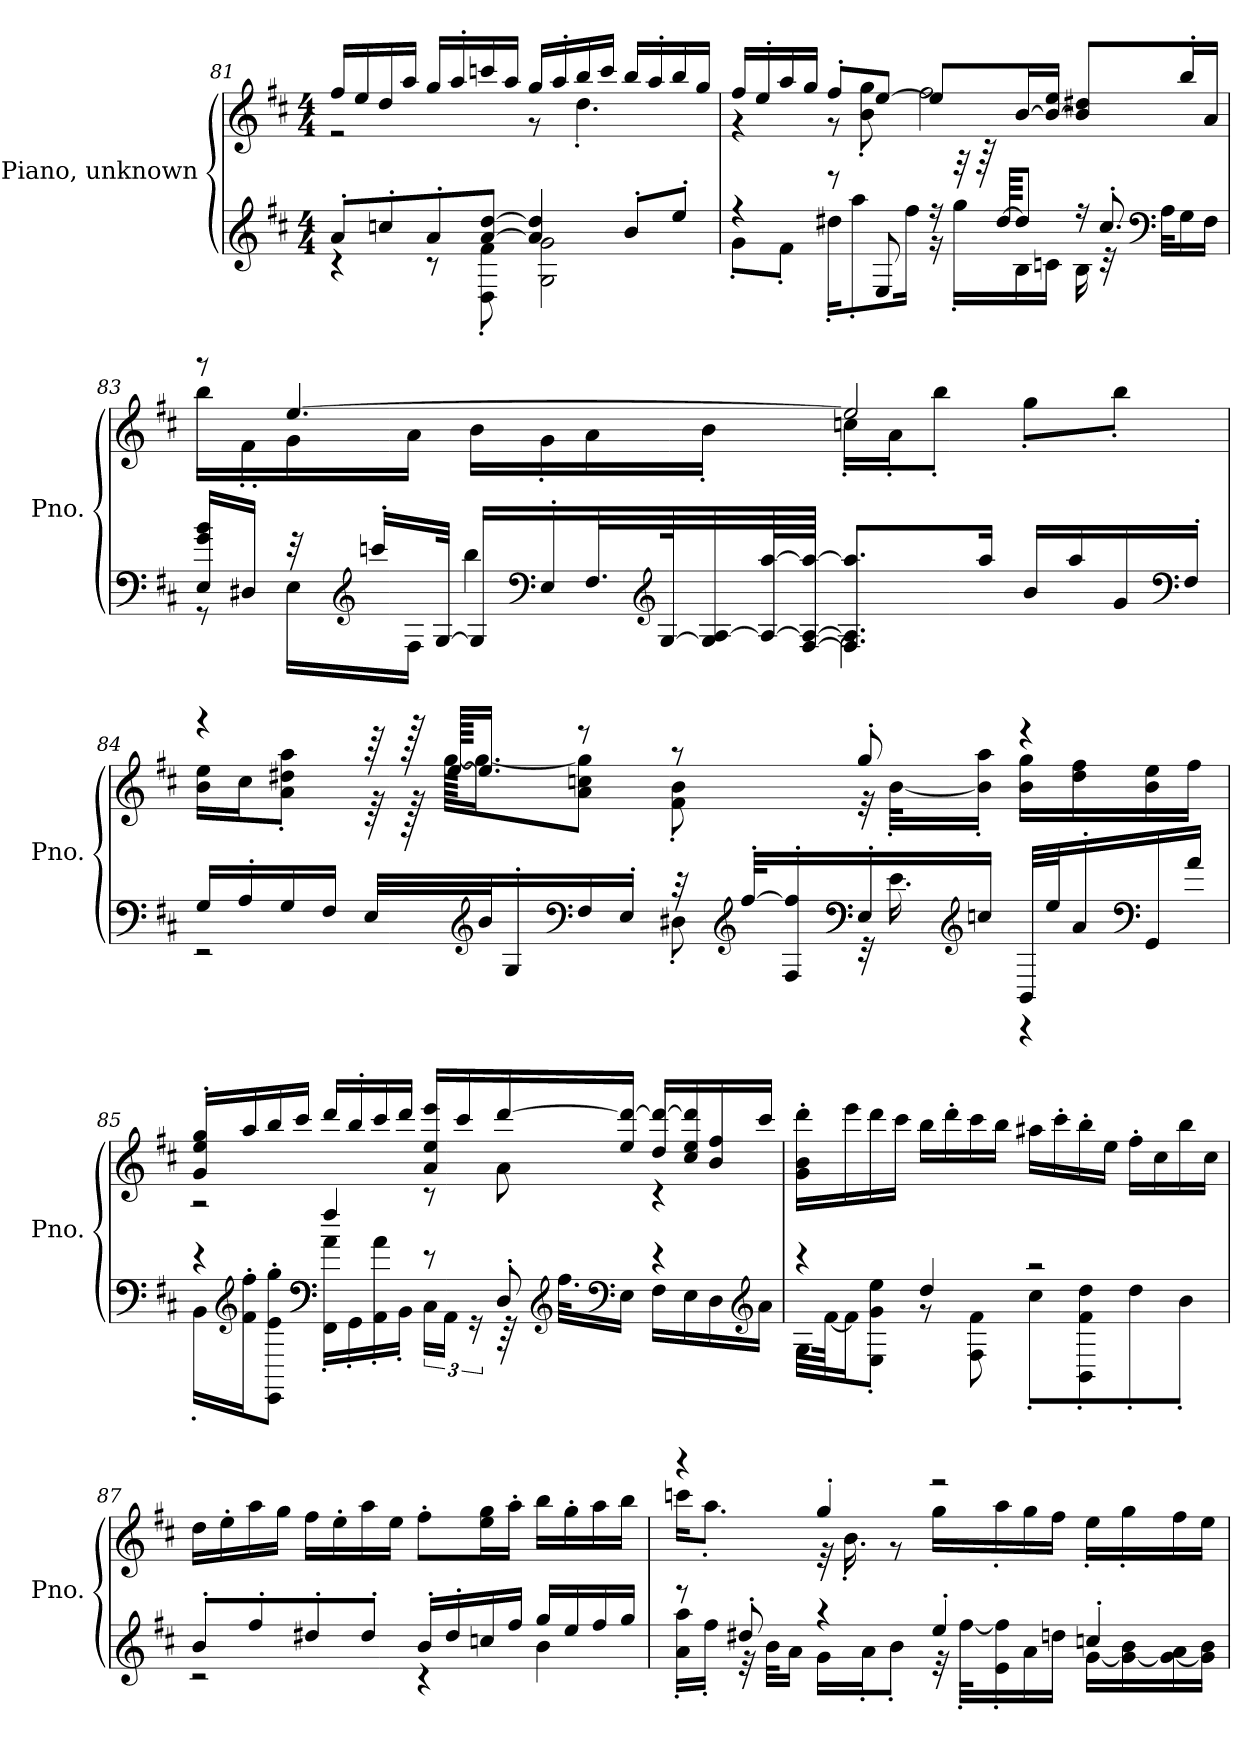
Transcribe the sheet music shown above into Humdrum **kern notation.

**kern	**kern
*part1	*part1
*staff2	*staff1
*I"Piano, unknown	*
*I'Pno.	*
!!LO:LB:g=z
*clefG2	*clefG2
*k[f#c#]	*k[f#c#]
*M4/4	*M4/4
=81	=81
*^	*^
8a'/L	4r	16ff#/LL	2r
.	.	16ee/	.
8ccn'/	.	16dd/	.
.	.	16aa/JJ	.
8a'/	8r	16gg/LL	.
.	.	16aa'/	.
[8a/ [8dd/J	8D\' 8f#\'	16cccn/	.
.	.	16aa/JJ	.
4a/] 4dd/]	2G\ 2g\	16gg/LL	8r
.	.	16aa'/	.
.	.	16bb/	4.dd'\
.	.	16ccc/JJ	.
8b'/L	.	16bb/LL	.
.	.	16aa'/	.
8ee'/J	.	16bb/	.
.	.	16gg/JJ	.
=82	=82	=82	=82
4r	8g'\L	16ff#/LL	4r
.	.	16ee'/	.
.	8f#'\J	16aa/	.
.	.	16gg/JJ	.
8r	16dd#X'\KL	8ff#'/L	8r
.	8aa'\	.	.
8E/	.	[8ee/J	8b\' 8gg\'
.	16ff#\Jk	.	.
16r	16r	8ee/L]	2ff#\
32r	16gg'\LL	.	.
64r	.	.	.
[64dd#/KKKL	.	.	.
8dd#/J]	16B\	[16b/L	.
.	16cn\JJ	16b/_ 16ee/JJ	.
16r	16B\	8b/] 8dd#X/L	.
8.cc#'/	32r	.	.
*clefF4	*	*	*
.	32A\KLL	.	.
.	16G\	16bb'/L	.
.	16F#\JJ	16a/JJ	.
!!LO:LB:g=z	!!
=83	=83	=83	=83
16E/ 16g/ 16b/LL	8r	8r	16bb\LL
16D#X'/JJ	.	.	16f#'\
32r	16E\LL	[4.ee/	16g\
*clefG2	*	*	*
16cccn'/LL	.	.	.
.	16F#\JJ	.	16a\JJ
[32G/JJk	.	.	.
16G/LL]	4bb\	.	16b\LL
*clefF4	*	*	*
16E'/	.	.	16g'\
32.F#/L	.	.	16a\
*clefG2	*	*	*
[64G/K	.	.	.
32G/] [32A/	.	.	16b'\JJ
64A/_ [64aa/L	.	.	.
[64F#/ 64A/_ 64aa/_JJJJ	.	.	.
8.F#/] 8.A/] 8.aa/]L	2G\	2ee/]	16ccn'\LL
.	.	.	16a'\J
.	.	.	8bb'\J
16aa/Jk	.	.	.
16b/LL	.	.	8gg'\L
16aa/	.	.	.
16g/	.	.	8bb'\J
*clefF4	*	*	*
16F#'/JJ	.	.	.
!!LO:PB:g=z	!!
=84	=84	=84	=84
16G/LL	2r	4r	16b\ 16ee\LL
16A'/	.	.	16cc#\J
16G/	.	.	8a\' 8dd#X\' 8aa\'J
16F#/JJ	.	.	.
32E/LLL	.	64r	64r
.	.	128r	128r
.	.	[128ee/KKKLL	[128gg\KKKLL
*clefG2	*	*	*
32b/J	.	16.ee/JJ]	16.gg\J_
16G'/	.	.	.
*clefF4	*	*	*
16F#/	.	8r	8a\ 8ccn\ 8gg\]J
16E'/JJ	.	.	.
32r	8D#X'\	8r	8f#\' 8b\'
*clefG2	*	*	*
[32ff#'/KLL	.	.	.
16F#/' 16ff#/]'	.	.	.
*clefF4	*	*	*
16E'/	32r	8gg'/	32r
.	16.e\	.	[32b'\KLL
*clefG2	*	*	*
16ccn/JJ	.	.	16b\]' 16aa\'JJ
32BB/LLL	4r	4r	16b\ 16gg\LL
32ee/J	.	.	.
16a'/	.	.	16dd#\ 16ff#\
*clefF4	*	*	*
16GG/	.	.	16b\ 16ee\
16a/JJ	.	.	16ff#\JJ
!!LO:LB:g=z	!!
=85	=85	=85	=85
4r	16BB'\LL	16g/' 16ee/' 16gg/'LL	2r
*clefG2	*	*	*
.	16f#\' 16ff#\'J	16aa/	.
.	8EE\' 8e\' 8gg\'J	16bb/	.
.	.	16ccc#/JJ	.
*clefF4	*	*	*
4ff#/	16FF#\' 16a\'LL	16ddd/LL	.
.	16GG'\	16bb'/	.
.	16AA\' 16a\'	16ccc#/	.
.	16BB'\JJ	16ddd/JJ	.
8r	24C#\LL	16a/ 16ee/ 16eee/LL	8r
.	24AA\JJ	.	.
.	.	16ccc#/	.
.	24r	.	.
8D'/	64r	[16ddd/	8a\
*clefG2	*	*	*
.	32.ff#\KLL	.	.
*clefF4	*	*	*
.	16E\JJ	16ee/ 16ddd/_JJ	.
4r	16F#\LL	16dd/ 16ddd/_LL	4r
.	16E\	16cc#/ 16ee/ 16ddd/]	.
.	16D\	16b/ 16ff#/	.
*clefG2	*	*	*
.	16a\JJ	16ccc#/JJ	.
*	*	*v	*v
!!LO:LB:g=z
=86	=86	=86
4r	32.G\LLL	16g\' 16b\' 16ddd\'LL
.	[64f#\JK	.
.	16f#\J]	16eee\
.	8E\' 8g\' 8ee\'J	16ddd\
.	.	16ccc#\JJ
4dd/	8r	16bb\LL
.	.	16ddd'\
.	8F#\ 8f#\	16ccc#\
.	.	16bb\JJ
2r	8cc#'\L	16aa#X\LL
.	.	16ccc#'\
.	8BB\' 8f#\' 8dd\'	16bb'\
.	.	16ee\JJ
.	8dd'\	16ff#'\LL
.	.	16cc#\
.	8b'\J	16bb\
.	.	16cc#\JJ
=87	=87	=87
8b'/L	2r	16dd\LL
.	.	16ee'\
8ff#'/	.	16aa\
.	.	16gg\JJ
8dd#X'/	.	16ff#\LL
.	.	16ee'\
8dd#'/J	.	16aa\
.	.	16ee\JJ
16b'/LL	4r	8ff#'\L
16dd#'/	.	.
16ccn/	.	16ee\ 16gg\L
16ff#/JJ	.	16aa'\JJ
16gg/LL	4b\	16bb\LL
16ee/	.	16gg'\
16ff#/	.	16aa\
16gg/JJ	.	16bb\JJ
!!LO:LB:g=z
=88	=88	=88
*	*	*^
8r	16a\' 16aa\'LL	4r	16cccn\KL
.	16ff#'\JJ	.	8.aa'\J
8dd#X'/	32r	.	.
.	32b\KLL	.	.
.	16a\JJ	.	.
4r	16g\LL	4gg'/	32r
.	.	.	16.b'\
.	16a'\J	.	.
.	8b'\J	.	8r
4ee'/	32r	2r	16gg\LL
.	[32ff#'\KLL	.	.
.	16e\' 16ff#\]'	.	16aa'\
.	16a\	.	16gg\
.	16ddn\JJ	.	16ff#\JJ
4ccn'/	[16g\LL	.	16ee'\LL
.	16g\_ 16b\	.	16gg'\
.	16g\_ 16a\	.	16ff#\
.	16g\] 16b\JJ	.	16ee\JJ
*v	*v	*	*
*	*v	*v
=	=
*-	*-
